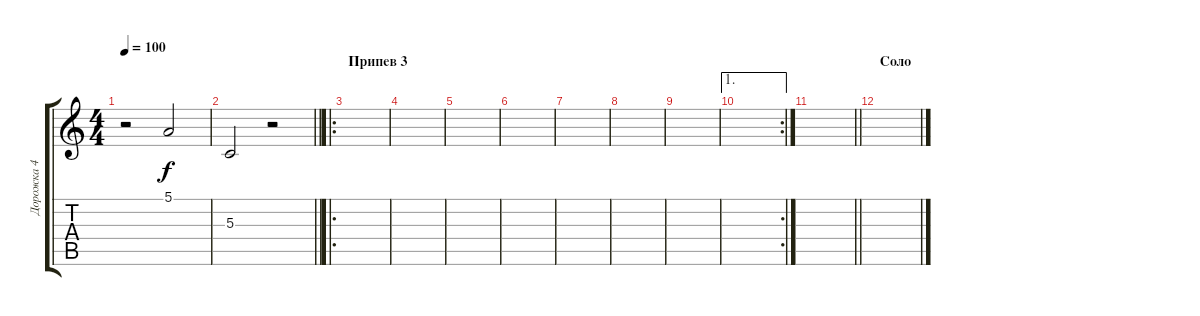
\track ("Дорожка 4" "Дорожка 4") {instrument lead6voice}
\staff {score tabs}
\tuning (E4 B3 G3 D3 A2 E2) {hide}
\ts (4 4)
\tempo 100
\clef g2
\ks c
r.2{dy f} 5.1.2 |
\barLineRight lightlight
5.3.2 r.2 |
\ro
\section ("" "Припев 3")
|
|
|
|
|
|
|
\ae 1
\rc 2
|
\barLineRight lightlight
|
\section ("" "Соло")
